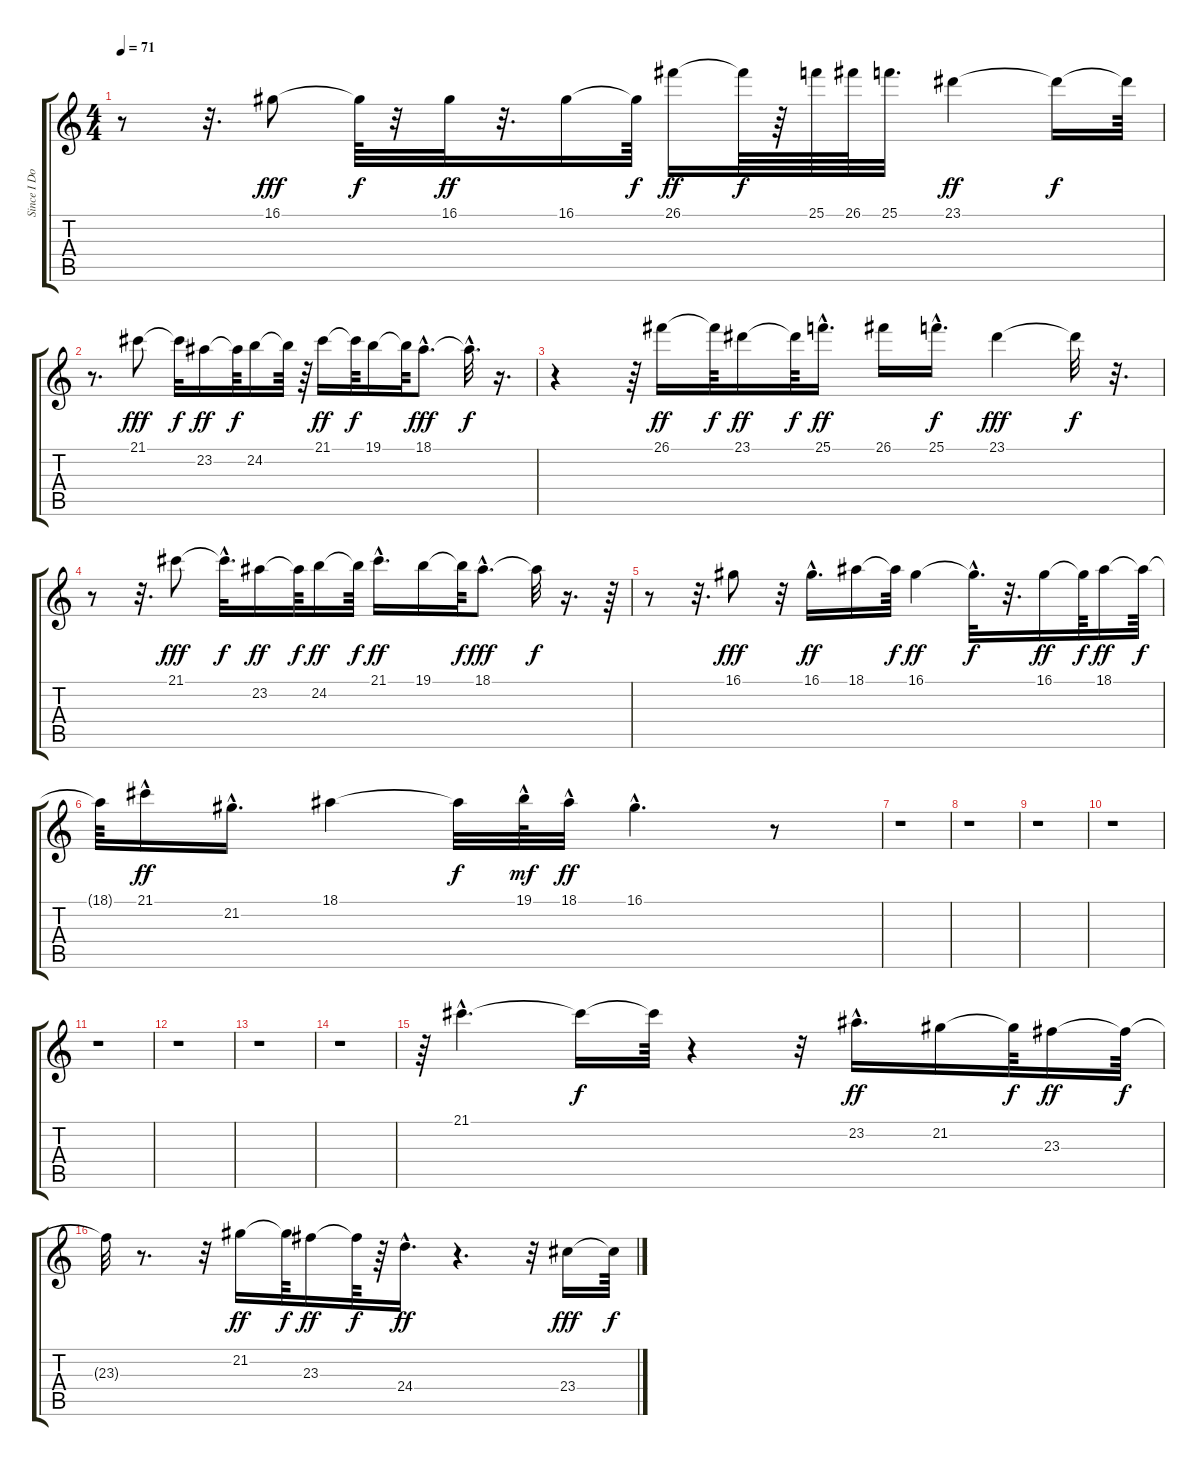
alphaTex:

\track ("Since I Don't Have Y" "Since I Do") {instrument rockorgan}
\staff {score tabs}
\tuning (E4 B3 G3 D3 A2 E2) {hide}
\ts (4 4)
\tempo 71
\clef g2
\ks c
r.8{dy f} r.32{d} 16.1.8{dy fff} 16.1{t}.64{dy f} r.32 16.1.32{dy ff} r.32{d} 16.1.16 16.1{t}.64{dy f} 26.1.16{dy ff} 26.1{t}.64{dy f} r.64 25.1.64 26.1.64 25.1.32{d} 23.1.4{dy ff} 23.1{t}.16{dy f} 23.1{t}.64 |
r.8{d} 21.1.8{dy fff} 21.1{t}.32{dy f} 23.2.16{dy ff} 23.2{t}.64{dy f} 24.2.16 24.2{t}.64 r.64 21.1.16{dy ff} 21.1{t}.64{dy f} 19.1.16 19.1{t}.64 18.1{hac}.8{d dy fff} 18.1{hac t}.32{d dy f} r.16{d} |
r.4 r.64 26.1.16{dy ff} 26.1{t}.64{dy f} 23.1.16{dy ff} 23.1{t}.64{dy f} 25.1{hac}.16{d dy ff} 26.1.16 25.1{hac}.16{d dy f} 23.1.4{dy fff} 23.1{t}.32{dy f} r.32{d} |
r.8 r.32{d} 21.1.8{dy fff} 21.1{hac t}.32{d dy f} 23.2.16{dy ff} 23.2{t}.64{dy f} 24.2.16{dy ff} 24.2{t}.64{dy f} 21.1{hac}.16{d dy ff} 19.1.16 19.1{t}.64{dy f} 18.1{hac}.8{d dy fff} 18.1{t}.32{dy f} r.16{d} r.64 |
r.8 r.32{d} 16.1.8{dy fff} r.32 16.1{hac}.16{d dy ff} 18.1.16 18.1{t}.64{dy f} 16.1.4{dy ff} 16.1{hac t}.32{d dy f} r.32{d} 16.1.16{dy ff} 16.1{t}.64{dy f} 18.1.16{dy ff} 18.1{t}.64{dy f} |
18.1{t}.64 21.1{hac}.16{dy ff} 21.2{hac}.16{d} 18.1.4 18.1{t}.32{dy f} 19.1{hac}.64{dy mf} 18.1{hac}.32{dy ff} 16.1{hac}.4{d} r.8 |
r.1 |
r.1 |
r.1 |
r.1 |
r.1 |
r.1 |
r.1 |
r.1 |
r.64 21.1{hac}.4{d} 21.1{t}.16{dy f} 21.1{t}.64 r.4 r.32 23.2{hac}.16{d dy ff} 21.2.16 21.2{t}.64{dy f} 23.3.16{dy ff} 23.3{t}.64{dy f} |
23.3{t}.32 r.8{d} r.32 21.2.16{dy ff} 21.2{t}.64{dy f} 23.3.16{dy ff} 23.3{t}.64{dy f} r.64 24.4{hac}.16{d dy ff} r.4{d} r.32 23.4.16{dy fff} 23.4{t}.64{dy f}
